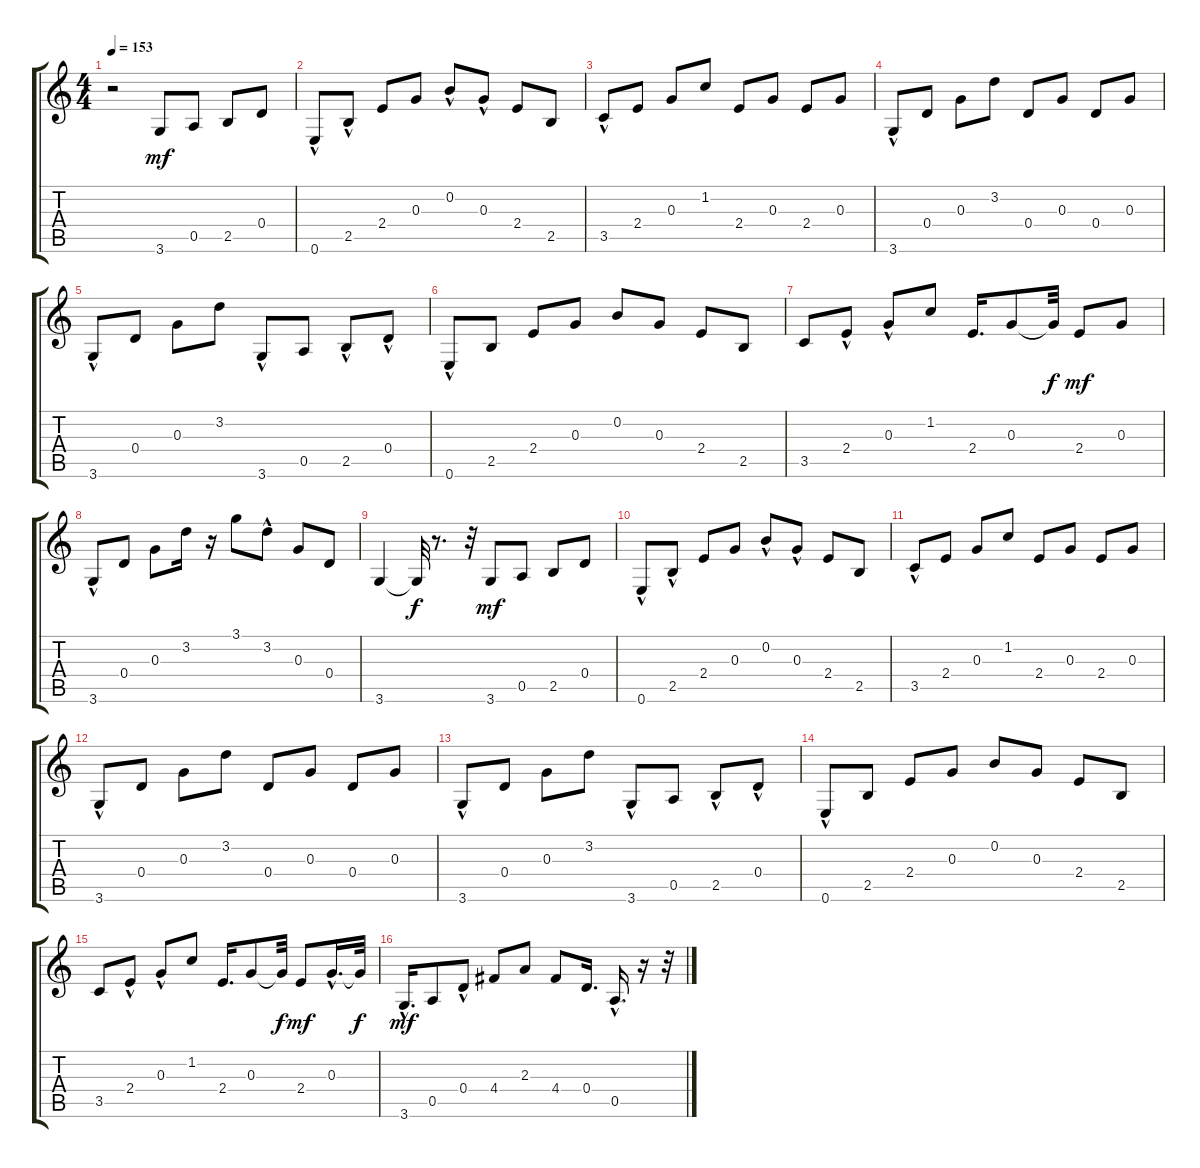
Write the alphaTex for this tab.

\track "" {instrument acousticguitarsteel}
\staff {score tabs}
\tuning (E4 B3 G3 D3 A2 E2) {hide}
\ts (4 4)
\tempo 153
\clef g2
\ks c
r.2{dy mf instrument acousticguitarsteel} 3.6.8 0.5.8 2.5.8 0.4.8 |
0.6{hac}.8 2.5{hac}.8 2.4.8 0.3.8 0.2{hac}.8 0.3{hac}.8 2.4.8 2.5.8 |
3.5{hac}.8 2.4.8 0.3.8 1.2.8 2.4.8 0.3.8 2.4.8 0.3.8 |
3.6{hac}.8 0.4.8 0.3.8 3.2.8 0.4.8 0.3.8 0.4.8 0.3.8 |
3.6{hac}.8 0.4.8 0.3.8 3.2.8 3.6{hac}.8 0.5.8 2.5{hac}.8 0.4{hac}.8 |
0.6{hac}.8 2.5.8 2.4.8 0.3.8 0.2.8 0.3.8 2.4.8 2.5.8 |
3.5.8 2.4{hac}.8 0.3{hac}.8 1.2.8 2.4.16{d} 0.3.8 0.3{t}.32{dy f} 2.4.8{dy mf} 0.3.8 |
3.6{hac}.8 0.4.8 0.3.8 3.2.16 r.16 3.1.8 3.2{hac}.8 0.3.8 0.4.8 |
3.6.4 3.6{t}.32{dy f} r.8{d} r.32 3.6.8{dy mf} 0.5.8 2.5.8 0.4.8 |
0.6{hac}.8 2.5{hac}.8 2.4.8 0.3.8 0.2{hac}.8 0.3{hac}.8 2.4.8 2.5.8 |
3.5{hac}.8 2.4.8 0.3.8 1.2.8 2.4.8 0.3.8 2.4.8 0.3.8 |
3.6{hac}.8 0.4.8 0.3.8 3.2.8 0.4.8 0.3.8 0.4.8 0.3.8 |
3.6{hac}.8 0.4.8 0.3.8 3.2.8 3.6{hac}.8 0.5.8 2.5{hac}.8 0.4{hac}.8 |
0.6{hac}.8 2.5.8 2.4.8 0.3.8 0.2.8 0.3.8 2.4.8 2.5.8 |
3.5.8 2.4{hac}.8 0.3{hac}.8 1.2.8 2.4.16{d} 0.3.8 0.3{t}.32{dy f} 2.4.8{dy mf} 0.3{hac}.16{d} 0.3{t}.32{dy f} |
3.6{hac}.16{d dy mf} 0.5.8 0.4{hac}.8 4.4.8 2.3.8 4.4.8 0.4.16{d} 0.5{hac}.16{d} r.16 r.32
